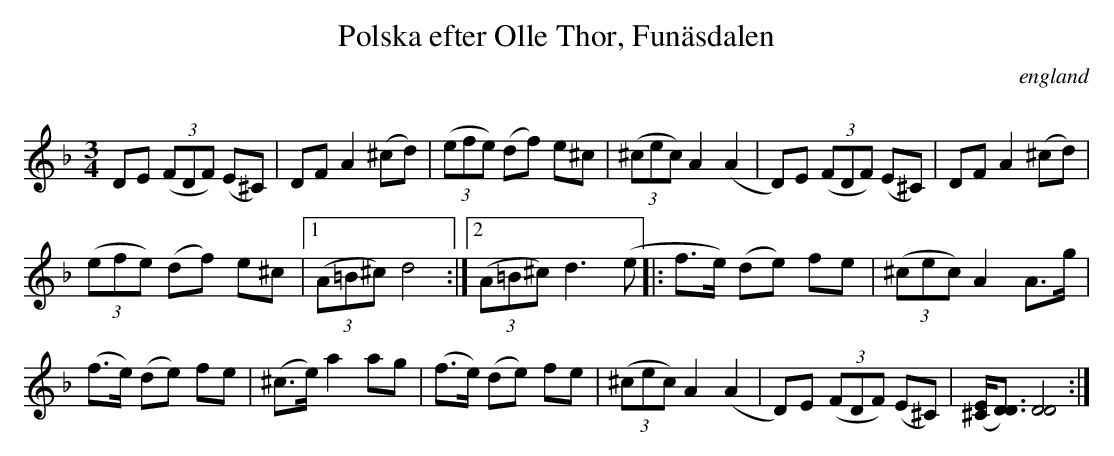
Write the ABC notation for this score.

X:1
T:Polska efter Olle Thor, Fun\"asdalen
O:england
Q:148
M:3/4
L:1/8
K:Dm
DE ((3FDF) (E^C) | DF A2 (^cd) | \
((3efe) (df) e^c | ((3^cec) A2 (A2| \
D)E ((3FDF) (E^C) | DF A2 (^cd) |
((3efe) (df) e^c |[1 ((3A=B^c) d4 :|[2 \
((3A=B^c) d3 (e \
|: f>e) (de) fe | ((3^cec) A2 A>g |
(f>e) (de) fe | (^c>e) a2 ag | \
(f>e) (de) fe | ((3^cec) A2 (A2 | \
D)E ((3FDF) (E^C) | \
L:1/16
([^CE][D3D3]) [D8D8] :|
